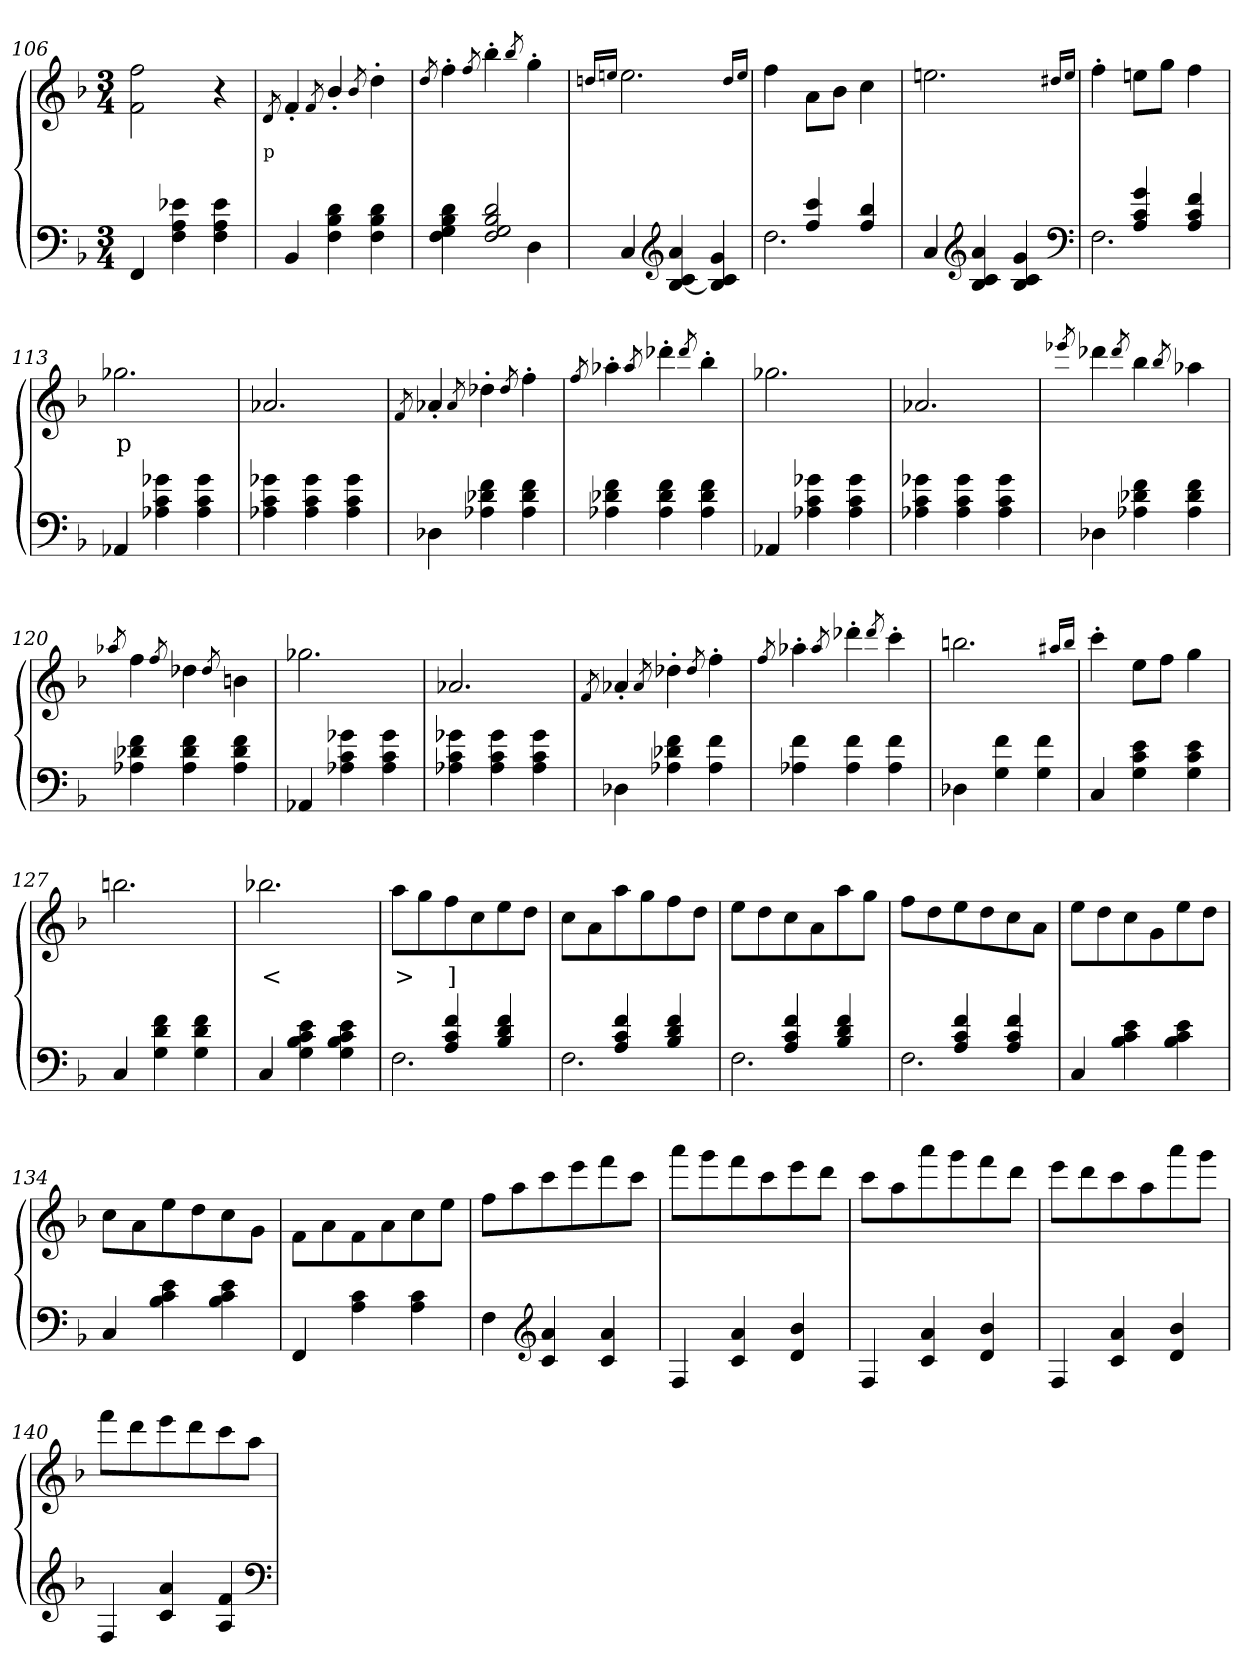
**kern	**kern	**text
*part2	*part1	*part1
*staff2	*staff1	*staff1
*clefF4	*clefG2	*
*k[b-]	*k[b-]	*
*M3/4	*M3/4	*
=106	=106	=106
4FF	2ff 2f	.
4e-X 4A 4F	.	.
4e- 4A 4F	4r	.
=107	=107	=107
.	8qd/	p
4BB-	4f'>	.
.	8qf/	.
4d 4B- 4F	4b-'>/	.
.	8qb-/	.
4d 4B- 4F	4dd'>\	.
=108	=108	=108
.	8qdd/	.
*^	*	*
4ryy	4d 4B- 4G 4F	4ff'>	.
.	.	8qff/	.
2d 2B- 2G 2F	4ryy	4bb-'>	.
.	.	8qbb-/	.
.	4D	4gg'>	.
*v	*v	*	*
=109	=109	=109
.	16qqddn/LL	.
.	16qqeen/JJ	.
4C	2.ee	.
*clefG2	*	*
4a 4c [4B-	.	.
4g 4c 4B-]	.	.
.	16qqdd/LL	.
.	16qqee/JJ	.
=110	=110	=110
*^	*	*
4ryy	2.dd	4ff	.
4ccc 4ff	.	8a\L	.
.	.	8b-J	.
4bb- 4ff	.	4cc	.
*v	*v	*	*
=111	=111	=111
4a	2.een	.
*clefG2	*	*
4a 4c 4B-	.	.
4g 4c 4B-	.	.
*clefF4	*	*
.	16qqdd#X/LL	.
.	16qqee/JJ	.
=112	=112	=112
*^	*	*
4ryy	2.F	4ff'>	.
4g 4c 4A	.	8eenL	.
.	.	8ggJ	.
4f 4c 4A	.	4ff	.
*v	*v	*	*
=113	=113	=113
4AA-X	2.gg-X	p
4g-X 4c 4A-	.	.
4g- 4c 4A-	.	.
=114	=114	=114
4g-X 4c 4A-X	2.a-X/	.
4g- 4c 4A-	.	.
4g- 4c 4A-	.	.
=115	=115	=115
.	8qf/	.
4D-X	4a-X'>/	.
.	8qa-/	.
4f 4d- 4A-X	4dd-X'>	.
.	8qdd-/	.
4f 4d- 4A-	4ff'>	.
=116	=116	=116
.	8qff/	.
4f 4d-X 4A-X	4aa-X'>	.
.	8qaa-/	.
4f 4d- 4A-	4ddd-X'>	.
.	8qddd-/	.
4f 4d- 4A-	4bb-'>	.
=117	=117	=117
4AA-X	2.gg-X	.
4g-X 4c 4A-	.	.
4g- 4c 4A-	.	.
=118	=118	=118
4g-X 4c 4A-X	2.a-X/	.
4g- 4c 4A-	.	.
4g- 4c 4A-	.	.
=119	=119	=119
.	8qeee-X/	.
4D-X	4ddd-X	.
.	8qddd-/	.
4f 4d- 4A-X	4bb-	.
.	8qbb-/	.
4f 4d- 4A-	4aa-X	.
=120	=120	=120
.	8qaa-X/	.
4f 4d-X 4A-X	4ff	.
.	8qff/	.
4f 4d- 4A-	4dd-X	.
.	8qdd-/	.
4f 4d- 4A-	4bn	.
=121	=121	=121
4AA-X	2.gg-X	.
4g-X 4c 4A-	.	.
4g- 4c 4A-	.	.
=122	=122	=122
4g-X 4c 4A-X	2.a-X/	.
4g- 4c 4A-	.	.
4g- 4c 4A-	.	.
=123	=123	=123
.	8qf/	.
4D-X	4a-X'>/	.
.	8qa-/	.
4f 4d- 4A-X	4dd-X'>	.
.	8qdd-/	.
4f 4A-	4ff'>	.
=124	=124	=124
.	8qff/	.
4f 4A-X	4aa-X'>	.
.	8qaa-/	.
4f 4A-	4ddd-X'>	.
.	8qddd-/	.
4f 4A-	4ccc'>	.
=125	=125	=125
4D-X	2.bbn	.
4f 4G	.	.
4f 4G	.	.
.	16qqaa#X/LL	.
.	16qqbb/JJ	.
=126	=126	=126
4C/	4ccc'>	.
4e 4c 4G	8eeL	.
.	8ffJ	.
4e 4c 4G	4gg	.
=127	=127	=127
4C/	2.bbn	.
4f 4d 4G	.	.
4f 4d 4G	.	.
=128	=128	=128
4C/	2.bb-X	<
4e 4c 4B- 4G	.	.
4e 4c 4B- 4G	.	.
=129	=129	=129
*^	*	*
4ryy	2.F	8aaL	>
.	.	8gg	.
4f 4c 4A	.	8ff	]
.	.	8cc	.
4f 4d 4B-	.	8ee	.
.	.	8ddJ	.
=130	=130	=130	=130
4ryy	2.F	8ccL	.
.	.	8a	.
4f 4c 4A	.	8aa	.
.	.	8gg	.
4f 4d 4B-	.	8ff	.
.	.	8ddJ	.
=131	=131	=131	=131
4ryy	2.F	8eeL	.
.	.	8dd	.
4f 4c 4A	.	8cc	.
.	.	8a	.
4f 4d 4B-	.	8aa	.
.	.	8ggJ	.
=132	=132	=132	=132
4ryy	2.F	8ffL	.
.	.	8dd	.
4f 4c 4A	.	8ee	.
.	.	8dd	.
4f 4c 4A	.	8cc	.
.	.	8aJ	.
*v	*v	*	*
=133	=133	=133
4C/	8eeL	.
.	8dd	.
4e 4c 4B-	8cc	.
.	8g	.
4e 4c 4B-	8ee	.
.	8ddJ	.
=134	=134	=134
4C/	8ccL	.
.	8a	.
4e 4c 4B-	8ee	.
.	8dd	.
4e 4c 4B-	8cc	.
.	8gJ	.
=135	=135	=135
4FF	8f\L	.
.	8a	.
4c 4A	8f	.
.	8a	.
4c 4A	8cc	.
.	8eeJ	.
=136	=136	=136
4F	8ffL	.
.	8aa	.
*clefG2	*	*
4a 4c	8ccc	.
.	8eee	.
4a 4c	8fff	.
.	8cccJ	.
=137	=137	=137
4F	8aaaL	.
.	8ggg	.
4a 4c	8fff	.
.	8ccc	.
4b- 4d	8eee	.
.	8dddJ	.
=138	=138	=138
4F	8cccL	.
.	8aa	.
4a 4c	8aaa	.
.	8ggg	.
4b- 4d	8fff	.
.	8dddJ	.
=139	=139	=139
4F	8eeeL	.
.	8ddd	.
4a 4c	8ccc	.
.	8aa	.
4b- 4d	8aaa	.
.	8gggJ	.
=140	=140	=140
4F	8fffL	.
.	8ddd	.
4a 4c	8eee	.
.	8ddd	.
4f 4A	8ccc	.
.	8aaJ	.
*clefF4	*	*
=	=	=
*-	*-	*-
